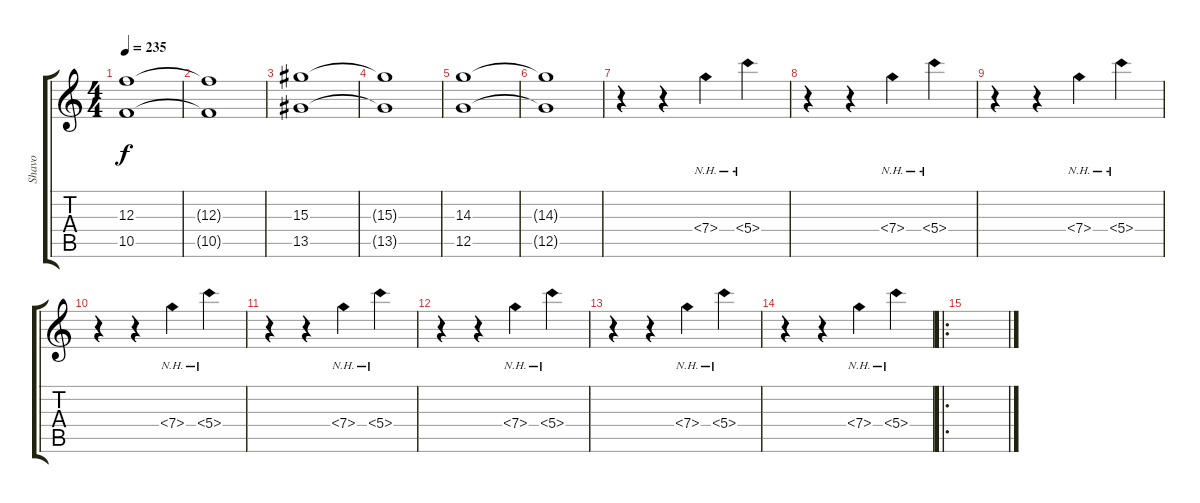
\track ("Shavo" "Shavo") {instrument distortionguitar}
\staff {score tabs}
\tuning (D4 A3 F3 C3 G2 C2) {hide}
\ts (4 4)
\tempo 235
\clef g2
\ks c
(12.3 10.5).1{dy f} |
(12.3{t} 10.5{t}).1 |
(15.3 13.5).1 |
(15.3{t} 13.5{t}).1 |
(14.3 12.5).1 |
(14.3{t} 12.5{t}).1 |
r.4 r.4 7.4{nh}.4 5.4{nh}.4 |
r.4 r.4 7.4{nh}.4 5.4{nh}.4 |
r.4 r.4 7.4{nh}.4 5.4{nh}.4 |
r.4 r.4 7.4{nh}.4 5.4{nh}.4 |
r.4 r.4 7.4{nh}.4 5.4{nh}.4 |
r.4 r.4 7.4{nh}.4 5.4{nh}.4 |
r.4 r.4 7.4{nh}.4 5.4{nh}.4 |
r.4 r.4 7.4{nh}.4 5.4{nh}.4 |
\ro
